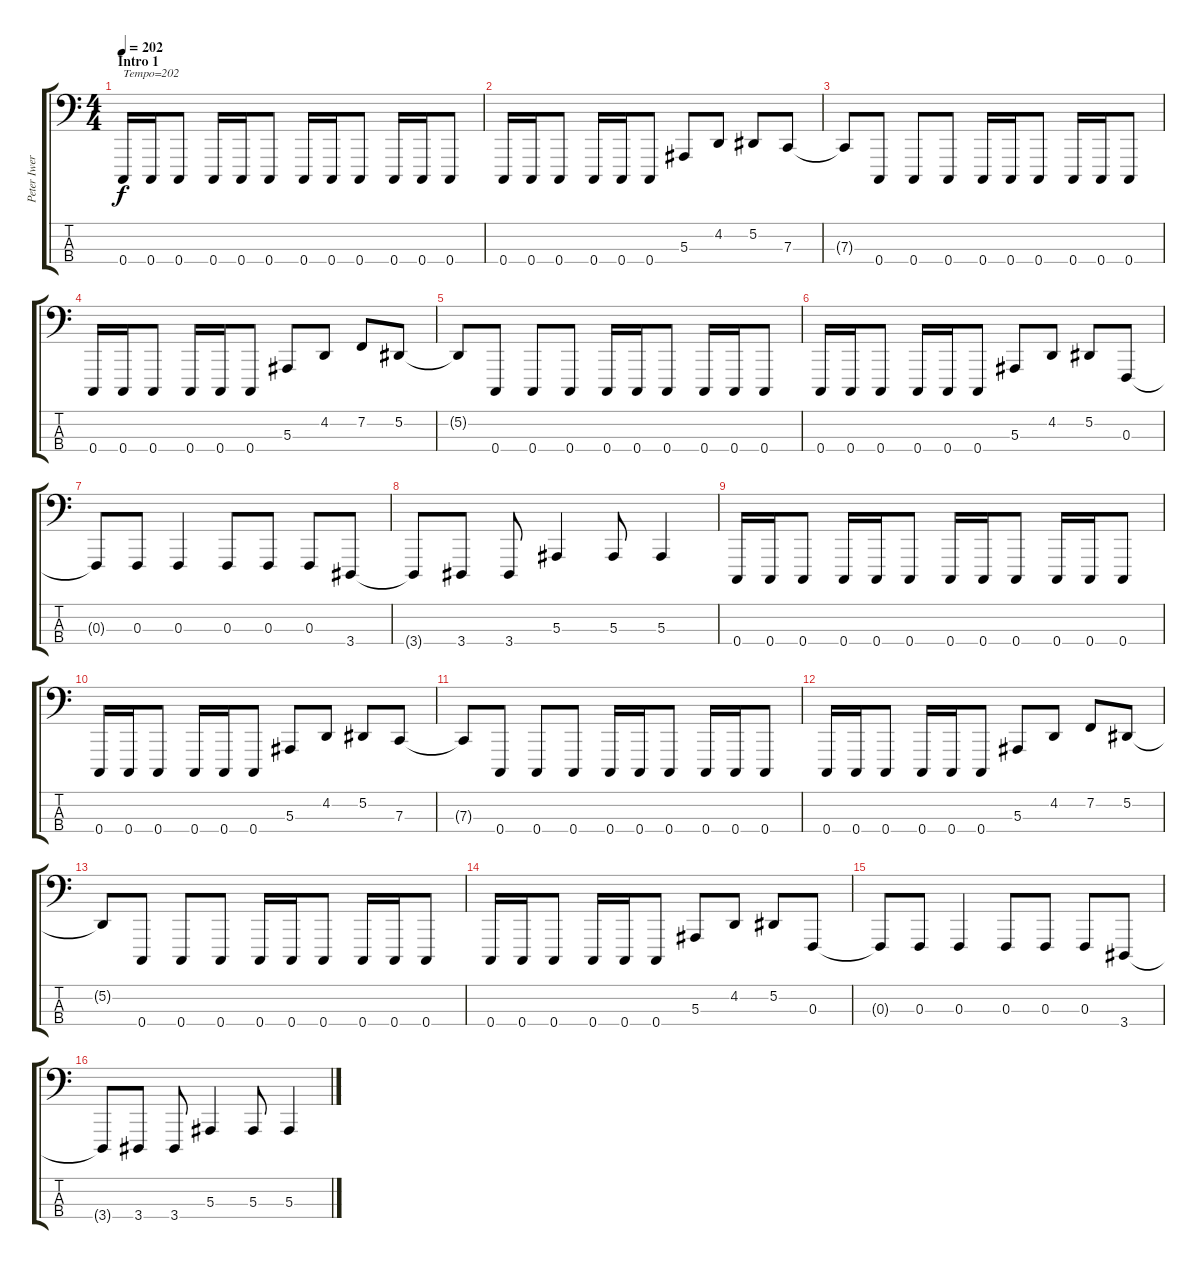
\track ("Peter Iwers" "Peter Iwer") {instrument lead8bassandlead}
\staff {score tabs}
\tuning (Eb2 Bb1 F1 C1) {hide}
\ts (4 4)
\section ("" "Intro 1")
\tempo 202
\clef f4
\ks c
0.4.16{txt "Tempo=202" dy f instrument lead8bassandlead} 0.4.16 0.4.8 0.4.16 0.4.16 0.4.8 0.4.16 0.4.16 0.4.8 0.4.16 0.4.16 0.4.8 |
0.4.16 0.4.16 0.4.8 0.4.16 0.4.16 0.4.8 5.3.8 4.2.8 5.2.8 7.3.8 |
7.3{t}.8 0.4.8 0.4.8 0.4.8 0.4.16 0.4.16 0.4.8 0.4.16 0.4.16 0.4.8 |
0.4.16 0.4.16 0.4.8 0.4.16 0.4.16 0.4.8 5.3.8 4.2.8 7.2.8 5.2.8 |
5.2{t}.8 0.4.8 0.4.8 0.4.8 0.4.16 0.4.16 0.4.8 0.4.16 0.4.16 0.4.8 |
0.4.16 0.4.16 0.4.8 0.4.16 0.4.16 0.4.8 5.3.8 4.2.8 5.2.8 0.3.8 |
0.3{t}.8 0.3.8 0.3.4 0.3.8 0.3.8 0.3.8 3.4.8 |
3.4{t}.8 3.4.8 3.4.8 5.3.4 5.3.8 5.3.4 |
0.4.16 0.4.16 0.4.8 0.4.16 0.4.16 0.4.8 0.4.16 0.4.16 0.4.8 0.4.16 0.4.16 0.4.8 |
0.4.16 0.4.16 0.4.8 0.4.16 0.4.16 0.4.8 5.3.8 4.2.8 5.2.8 7.3.8 |
7.3{t}.8 0.4.8 0.4.8 0.4.8 0.4.16 0.4.16 0.4.8 0.4.16 0.4.16 0.4.8 |
0.4.16 0.4.16 0.4.8 0.4.16 0.4.16 0.4.8 5.3.8 4.2.8 7.2.8 5.2.8 |
5.2{t}.8 0.4.8 0.4.8 0.4.8 0.4.16 0.4.16 0.4.8 0.4.16 0.4.16 0.4.8 |
0.4.16 0.4.16 0.4.8 0.4.16 0.4.16 0.4.8 5.3.8 4.2.8 5.2.8 0.3.8 |
0.3{t}.8 0.3.8 0.3.4 0.3.8 0.3.8 0.3.8 3.4.8 |
3.4{t}.8 3.4.8 3.4.8 5.3.4 5.3.8 5.3.4
